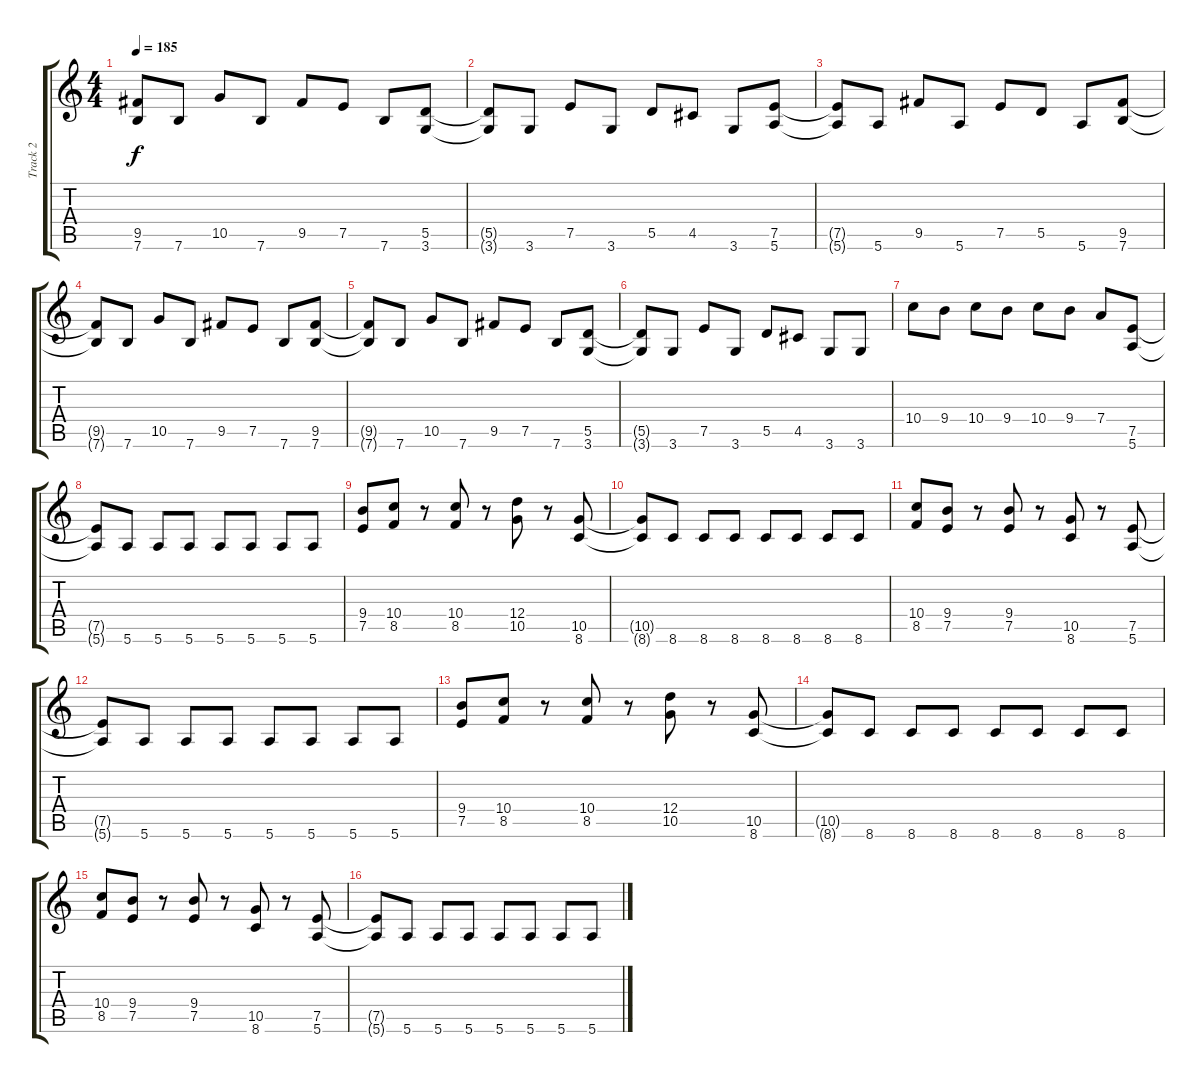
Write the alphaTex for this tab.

\track ("Track 2" "Track 2") {instrument distortionguitar}
\staff {score tabs}
\tuning (E4 B3 G3 D3 A2 E2) {hide}
\ts (4 4)
\tempo 185
\clef g2
\ks c
(9.5{t} 7.6{t}).8{dy f} 7.6.8 10.5.8 7.6.8 9.5.8 7.5.8 7.6.8 (5.5 3.6).8 |
(5.5{t} 3.6{t}).8 3.6.8 7.5.8 3.6.8 5.5.8 4.5.8 3.6.8 (7.5 5.6).8 |
(7.5{t} 5.6{t}).8 5.6.8 9.5.8 5.6.8 7.5.8 5.5.8 5.6.8 (9.5 7.6).8 |
(9.5{t} 7.6{t}).8 7.6.8 10.5.8 7.6.8 9.5.8 7.5.8 7.6.8 (9.5 7.6).8 |
(9.5{t} 7.6{t}).8 7.6.8 10.5.8 7.6.8 9.5.8 7.5.8 7.6.8 (5.5 3.6).8 |
(5.5{t} 3.6{t}).8 3.6.8 7.5.8 3.6.8 5.5.8 4.5.8 3.6.8 3.6.8 |
10.4.8 9.4.8 10.4.8 9.4.8 10.4.8 9.4.8 7.4.8 (7.5 5.6).8 |
(7.5{t} 5.6{t}).8 5.6.8 5.6.8 5.6.8 5.6.8 5.6.8 5.6.8 5.6.8 |
(9.4 7.5).8 (10.4 8.5).8 r.8 (10.4 8.5).8 r.8 (12.4 10.5).8 r.8 (10.5 8.6).8 |
(10.5{t} 8.6{t}).8 8.6.8 8.6.8 8.6.8 8.6.8 8.6.8 8.6.8 8.6.8 |
(10.4 8.5).8 (9.4 7.5).8 r.8 (9.4 7.5).8 r.8 (10.5 8.6).8 r.8 (7.5 5.6).8 |
(7.5{t} 5.6{t}).8 5.6.8 5.6.8 5.6.8 5.6.8 5.6.8 5.6.8 5.6.8 |
(9.4 7.5).8 (10.4 8.5).8 r.8 (10.4 8.5).8 r.8 (12.4 10.5).8 r.8 (10.5 8.6).8 |
(10.5{t} 8.6{t}).8 8.6.8 8.6.8 8.6.8 8.6.8 8.6.8 8.6.8 8.6.8 |
(10.4 8.5).8 (9.4 7.5).8 r.8 (9.4 7.5).8 r.8 (10.5 8.6).8 r.8 (7.5 5.6).8 |
(7.5{t} 5.6{t}).8 5.6.8 5.6.8 5.6.8 5.6.8 5.6.8 5.6.8 5.6.8
